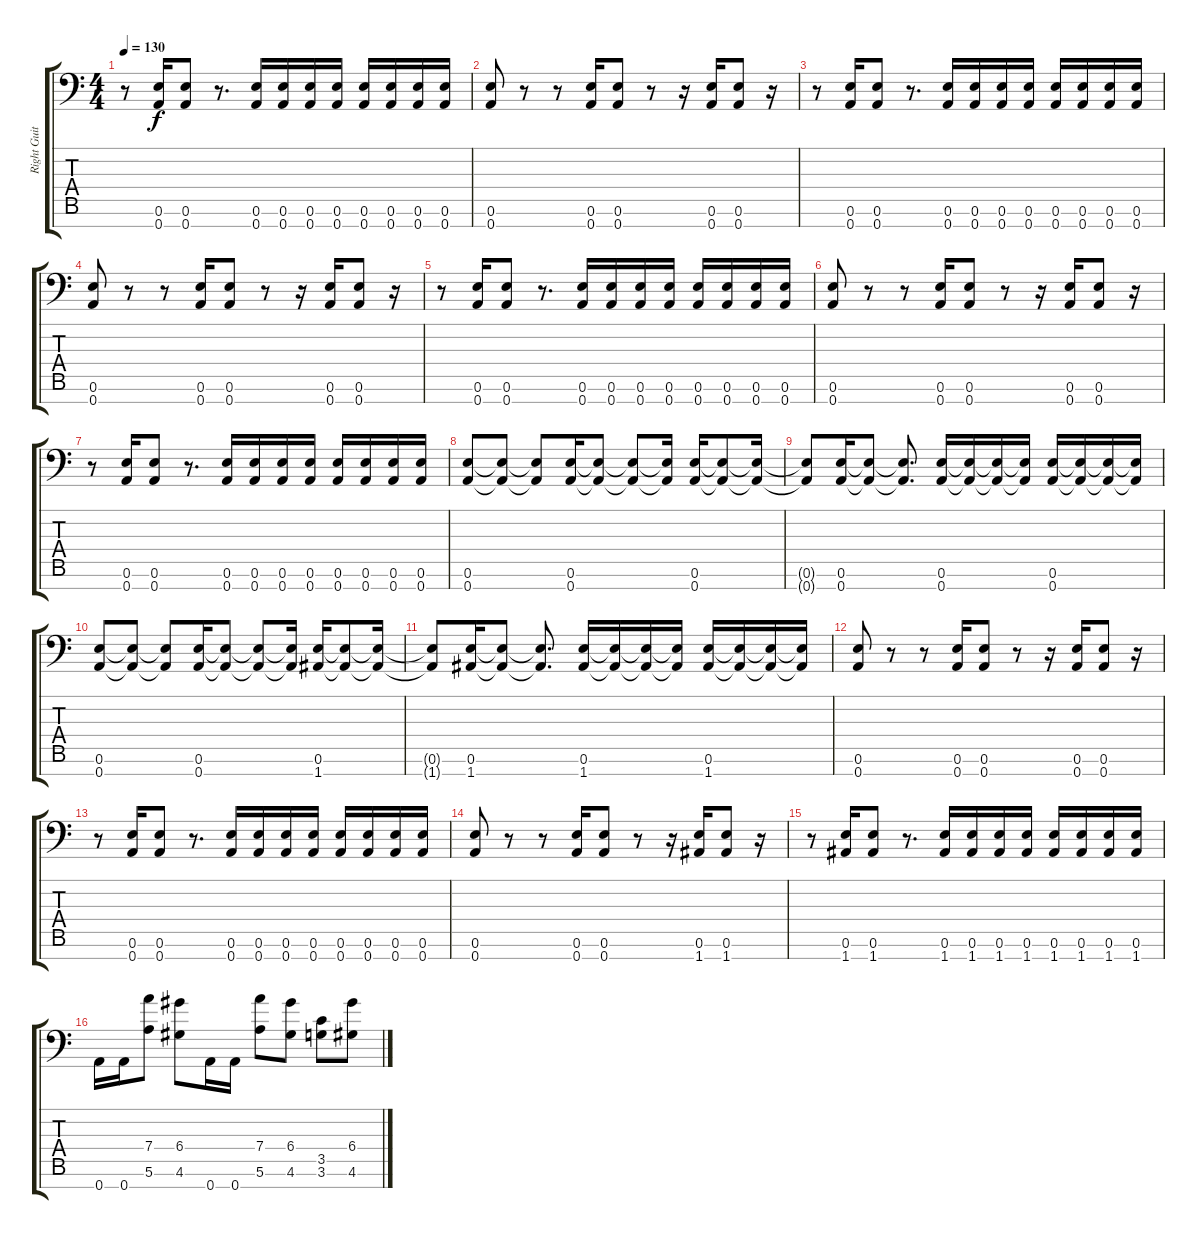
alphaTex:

\track ("Right Guitar" "Right Guit") {instrument distortionguitar}
\staff {score tabs}
\tuning (E4 B3 G3 D3 A2 E2 A1) {hide}
\ts (4 4)
\tempo 130
\clef f4
\ks c
r.8{dy f} (0.6 0.7).16 (0.6 0.7).8 r.8{d} (0.6 0.7).16 (0.6 0.7).16 (0.6 0.7).16 (0.6 0.7).16 (0.6 0.7).16 (0.6 0.7).16 (0.6 0.7).16 (0.6 0.7).16 |
(0.6 0.7).8 r.8 r.8 (0.6 0.7).16 (0.6 0.7).8 r.8 r.16 (0.6 0.7).16 (0.6 0.7).8 r.16 |
r.8 (0.6 0.7).16 (0.6 0.7).8 r.8{d} (0.6 0.7).16 (0.6 0.7).16 (0.6 0.7).16 (0.6 0.7).16 (0.6 0.7).16 (0.6 0.7).16 (0.6 0.7).16 (0.6 0.7).16 |
(0.6 0.7).8 r.8 r.8 (0.6 0.7).16 (0.6 0.7).8 r.8 r.16 (0.6 0.7).16 (0.6 0.7).8 r.16 |
r.8 (0.6 0.7).16 (0.6 0.7).8 r.8{d} (0.6 0.7).16 (0.6 0.7).16 (0.6 0.7).16 (0.6 0.7).16 (0.6 0.7).16 (0.6 0.7).16 (0.6 0.7).16 (0.6 0.7).16 |
(0.6 0.7).8 r.8 r.8 (0.6 0.7).16 (0.6 0.7).8 r.8 r.16 (0.6 0.7).16 (0.6 0.7).8 r.16 |
r.8 (0.6 0.7).16 (0.6 0.7).8 r.8{d} (0.6 0.7).16 (0.6 0.7).16 (0.6 0.7).16 (0.6 0.7).16 (0.6 0.7).16 (0.6 0.7).16 (0.6 0.7).16 (0.6 0.7).16 |
(0.6 0.7).8 (0.6{t} 0.7{t}).8 (0.6{t} 0.7{t}).8 (0.6 0.7).16 (0.6{t} 0.7{t}).8 (0.6{t} 0.7{t}).8 (0.6{t} 0.7{t}).16 (0.6 0.7).16 (0.6{t} 0.7{t}).8 (0.6{t} 0.7{t}).16 |
(0.6{t} 0.7{t}).8 (0.6 0.7).16 (0.6{t} 0.7{t}).8 (0.6{t} 0.7{t}).8{d} (0.6 0.7).16 (0.6{t} 0.7{t}).16 (0.6{t} 0.7{t}).16 (0.6{t} 0.7{t}).16 (0.6 0.7).16 (0.6{t} 0.7{t}).16 (0.6{t} 0.7{t}).16 (0.6{t} 0.7{t}).16 |
(0.6 0.7).8 (0.6{t} 0.7{t}).8 (0.6{t} 0.7{t}).8 (0.6 0.7).16 (0.6{t} 0.7{t}).8 (0.6{t} 0.7{t}).8 (0.6{t} 0.7{t}).16 (0.6 1.7).16 (0.6{t} 1.7{t}).8 (0.6{t} 1.7{t}).16 |
(0.6{t} 1.7{t}).8 (0.6 1.7).16 (0.6{t} 1.7{t}).8 (0.6{t} 1.7{t}).8{d} (0.6 1.7).16 (0.6{t} 1.7{t}).16 (0.6{t} 1.7{t}).16 (0.6{t} 1.7{t}).16 (0.6 1.7).16 (0.6{t} 1.7{t}).16 (0.6{t} 1.7{t}).16 (0.6{t} 1.7{t}).16 |
(0.6 0.7).8 r.8 r.8 (0.6 0.7).16 (0.6 0.7).8 r.8 r.16 (0.6 0.7).16 (0.6 0.7).8 r.16 |
r.8 (0.6 0.7).16 (0.6 0.7).8 r.8{d} (0.6 0.7).16 (0.6 0.7).16 (0.6 0.7).16 (0.6 0.7).16 (0.6 0.7).16 (0.6 0.7).16 (0.6 0.7).16 (0.6 0.7).16 |
(0.6 0.7).8 r.8 r.8 (0.6 0.7).16 (0.6 0.7).8 r.8 r.16 (0.6 1.7).16 (0.6 1.7).8 r.16 |
r.8 (0.6 1.7).16 (0.6 1.7).8 r.8{d} (0.6 1.7).16 (0.6 1.7).16 (0.6 1.7).16 (0.6 1.7).16 (0.6 1.7).16 (0.6 1.7).16 (0.6 1.7).16 (0.6 1.7).16 |
0.7.16 0.7.16 (7.4 5.6).8 (6.4 4.6).8 0.7.16 0.7.16 (7.4 5.6).8 (6.4 4.6).8 (3.5 3.6).8 (6.4 4.6).8
